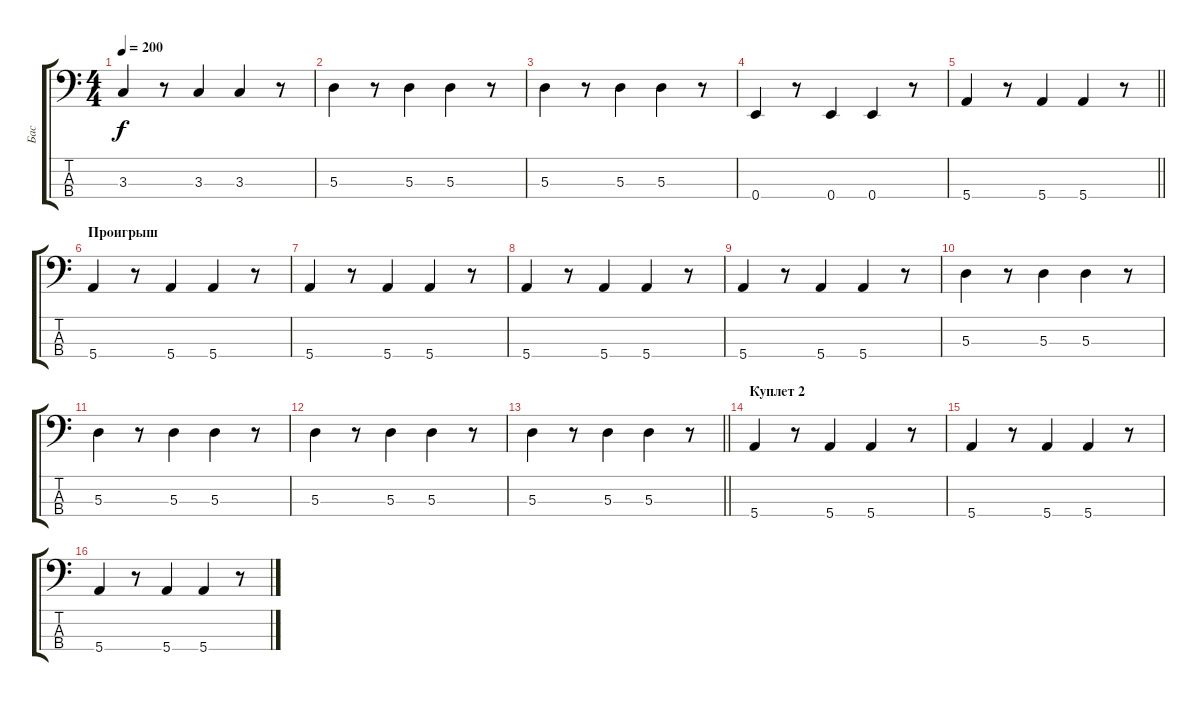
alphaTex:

\track ("Бас" "Бас") {instrument electricbasspick}
\staff {score tabs}
\tuning (G2 D2 A1 E1) {hide}
\ts (4 4)
\tempo 200
\clef f4
\ks c
3.3.4{dy f} r.8 3.3.4 3.3.4 r.8 |
5.3.4 r.8 5.3.4 5.3.4 r.8 |
5.3.4 r.8 5.3.4 5.3.4 r.8 |
0.4.4 r.8 0.4.4 0.4.4 r.8 |
\barLineRight lightlight
5.4.4 r.8 5.4.4 5.4.4 r.8 |
\section ("" "Проигрыш")
5.4.4 r.8 5.4.4 5.4.4 r.8 |
5.4.4 r.8 5.4.4 5.4.4 r.8 |
5.4.4 r.8 5.4.4 5.4.4 r.8 |
5.4.4 r.8 5.4.4 5.4.4 r.8 |
5.3.4 r.8 5.3.4 5.3.4 r.8 |
5.3.4 r.8 5.3.4 5.3.4 r.8 |
5.3.4 r.8 5.3.4 5.3.4 r.8 |
\barLineRight lightlight
5.3.4 r.8 5.3.4 5.3.4 r.8 |
\section ("" "Куплет 2")
5.4.4 r.8 5.4.4 5.4.4 r.8 |
5.4.4 r.8 5.4.4 5.4.4 r.8 |
5.4.4 r.8 5.4.4 5.4.4 r.8
